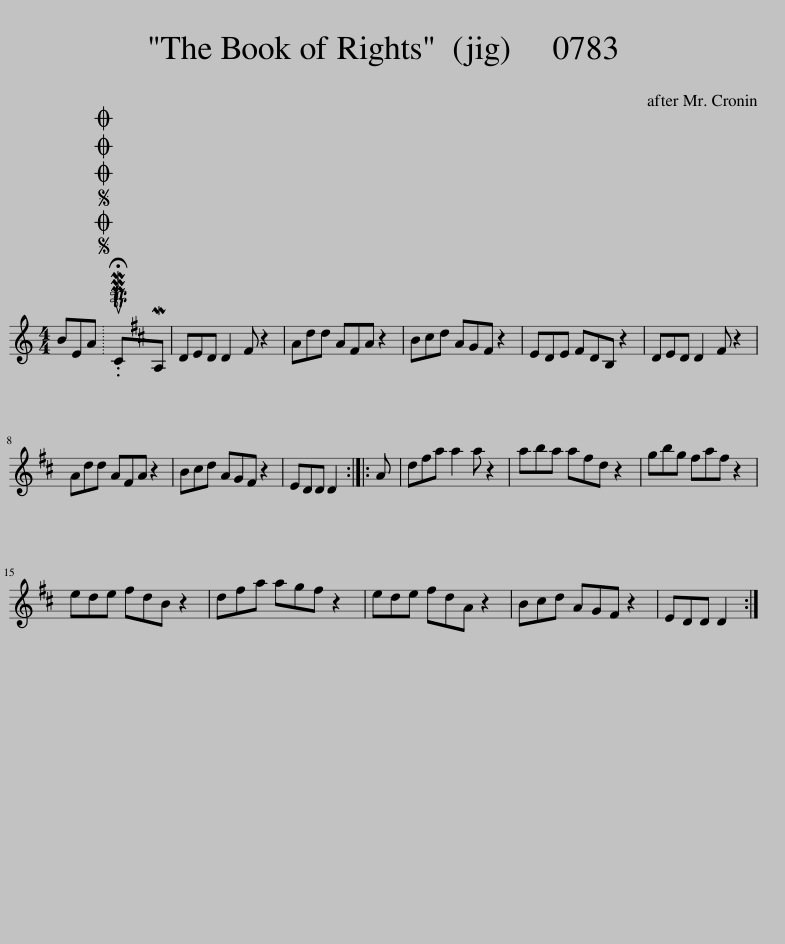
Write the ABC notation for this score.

X:1
L:1/8
M:4/4
I:linebreak $
K:C
V:1 treble
V:1
 BEA |SOSOOO .!fermata!PMTuCMA, | DED D2 ^F z2 | Add A^FA z2 | B^cd AG^F z2 | %5
 EDE ^FDB, z2 | DED D2 ^F z2 |$ Add A^FA z2 | B^cd AG^F z2 | EDD D2 :: %10
 A | d^fa a2 a z2 | aba a^fd z2 | gbg ^faf z2 |$ ede ^fdB z2 | %15
 d^fa agf z2 | ede ^fdA z2 | B^cd AG^F z2 | EDD D2 :| %19
